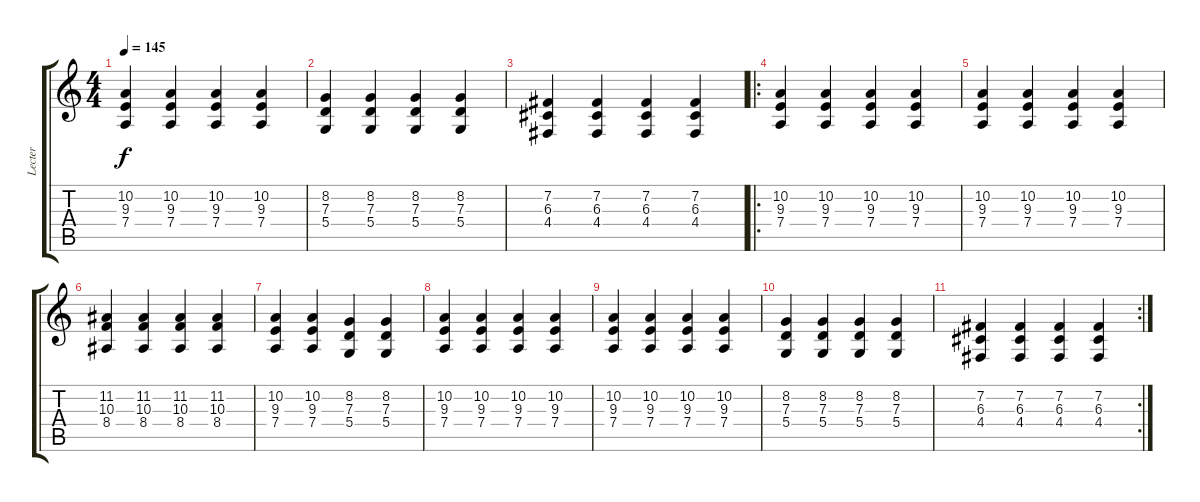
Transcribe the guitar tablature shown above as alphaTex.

\track ("Lecter" "Lecter") {instrument stringensemble1}
\staff {score tabs}
\tuning (E4 B3 G3 D3 A2 E2) {hide}
\ts (4 4)
\tempo 145
\clef g2
\ks c
(10.2 9.3 7.4).4{dy f} (10.2 9.3 7.4).4 (10.2 9.3 7.4).4 (10.2 9.3 7.4).4 |
(8.2 7.3 5.4).4 (8.2 7.3 5.4).4 (8.2 7.3 5.4).4 (8.2 7.3 5.4).4 |
(7.2 6.3 4.4).4 (7.2 6.3 4.4).4 (7.2 6.3 4.4).4 (7.2 6.3 4.4).4 |
\ro
(10.2 9.3 7.4).4 (10.2 9.3 7.4).4 (10.2 9.3 7.4).4 (10.2 9.3 7.4).4 |
(10.2 9.3 7.4).4 (10.2 9.3 7.4).4 (10.2 9.3 7.4).4 (10.2 9.3 7.4).4 |
(11.2 10.3 8.4).4 (11.2 10.3 8.4).4 (11.2 10.3 8.4).4 (11.2 10.3 8.4).4 |
(10.2 9.3 7.4).4 (10.2 9.3 7.4).4 (8.2 7.3 5.4).4 (8.2 7.3 5.4).4 |
(10.2 9.3 7.4).4 (10.2 9.3 7.4).4 (10.2 9.3 7.4).4 (10.2 9.3 7.4).4 |
(10.2 9.3 7.4).4 (10.2 9.3 7.4).4 (10.2 9.3 7.4).4 (10.2 9.3 7.4).4 |
(8.2 7.3 5.4).4 (8.2 7.3 5.4).4 (8.2 7.3 5.4).4 (8.2 7.3 5.4).4 |
\rc 2
(7.2 6.3 4.4).4 (7.2 6.3 4.4).4 (7.2 6.3 4.4).4 (7.2 6.3 4.4).4
